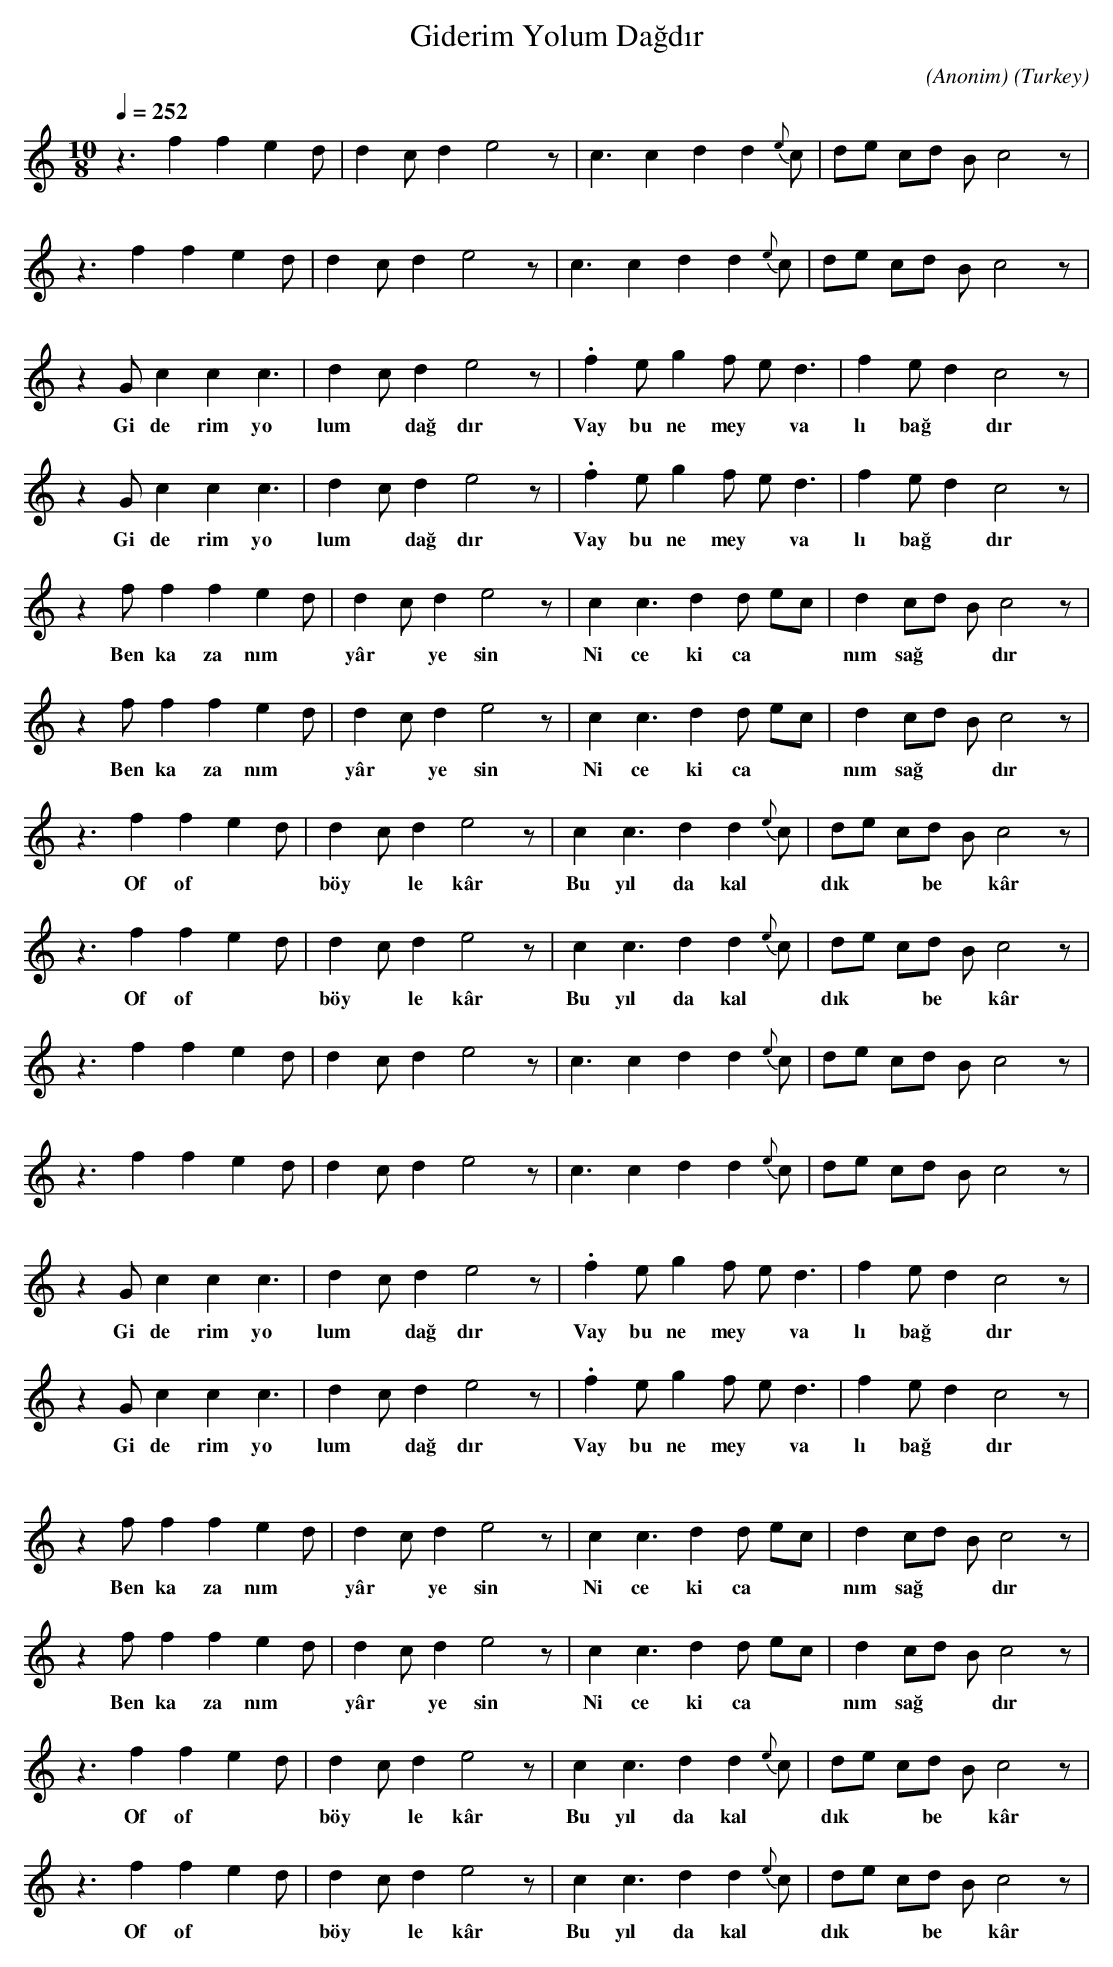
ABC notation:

X:1
T: Giderim Yolum Dağdır
C: (Anonim)
O: Turkey
M: 10/8
L: 1/16
K: C
Q: 1/4=252
z6f4f4e4d2  | d4 c2d4e8z2  | c6c4d4d4{e}c2  | \
w:   |   |   |
d2e2 c2d2 B2c8z2  |
w:   |
z6f4f4e4d2  | d4 c2d4e8z2  | c6c4d4d4{e}c2  | \
w:   |   |   |
d2e2 c2d2 B2c8z2  |
w:   |
z4 G2c4c4c6  | d4 c2d4e8z2  | .f4 e2g4f2 e2d6  | \
w:  Gi de rim  yo  |  lum  *  dağ dır    |  Vay  bu  ne  mey *  va  |
f4 e2d4c8z2  |
w:  lı  bağ *  dır    |
z4 G2c4c4c6  | d4 c2d4e8z2  | .f4 e2g4f2 e2d6  | \
w:  Gi de rim  yo  |  lum  *  dağ dır    |  Vay  bu  ne  mey *  va  |
f4 e2d4c8z2  |
w:  lı  bağ *  dır    |
z4 f2f4f4e4d2  | d4 c2d4e8z2  | c4 c6d4d2 e2c2  | \
w:  Ben  ka za nım   |  yâr  *  ye sin    |  Ni ce  ki  ca  |
d4 c2d2 B2c8z2  |
w:  nım  sağ *  *  dır    |
z4 f2f4f4e4d2  | d4 c2d4e8z2  | c4 c6d4d2 e2c2  | \
w:  Ben  ka za nım   |  yâr  *  ye sin    |  Ni ce  ki  ca  |
d4 c2d2 B2c8z2  |
w:  nım  sağ *  *  dır    |
z6f4f4e4d2  | d4 c2d4e8z2  | c4 c6d4d4{e}c2  | \
w:  Of  of   |  böy *  le  kâr    |  Bu  yıl  da  kal  |
d2e2 c2d2 B2c8z2  |
w:  dık  *  *  be *  kâr    |
z6f4f4e4d2  | d4 c2d4e8z2  | c4 c6d4d4{e}c2  | \
w:  Of  of   |  böy *  le  kâr    |  Bu  yıl  da  kal  |
d2e2 c2d2 B2c8z2  |
w:  dık  *  *  be *  kâr    |
z6f4f4e4d2  | d4 c2d4e8z2  | c6c4d4d4{e}c2  | \
w:   |   |   |
d2e2 c2d2 B2c8z2  |
w:   |
z6f4f4e4d2  | d4 c2d4e8z2  | c6c4d4d4{e}c2  | \
w:   |   |   |
d2e2 c2d2 B2c8z2  |
w:   |
z4 G2c4c4c6  | d4 c2d4e8z2  | .f4 e2g4f2 e2d6  | \
w:  Gi de rim  yo  |  lum  *  dağ dır    |  Vay  bu  ne  mey *  va  |
f4 e2d4c8z2  |
w:  lı  bağ *  dır    |
z4 G2c4c4c6  | d4 c2d4e8z2  | .f4 e2g4f2 e2d6  | \
w:  Gi de rim  yo  |  lum  *  dağ dır    |  Vay  bu  ne  mey *  va  |
f4 e2d4c8z2  |
w:  lı  bağ *  dır    |
z4 f2f4f4e4d2  | d4 c2d4e8z2  | c4 c6d4d2 e2c2  | \
w:  Ben  ka za nım   |  yâr  *  ye sin    |  Ni ce  ki  ca  |
d4 c2d2 B2c8z2  |
w:  nım  sağ *  *  dır    |
z4 f2f4f4e4d2  | d4 c2d4e8z2  | c4 c6d4d2 e2c2  | \
w:  Ben  ka za nım   |  yâr  *  ye sin    |  Ni ce  ki  ca  |
d4 c2d2 B2c8z2  |
w:  nım  sağ *  *  dır    |
z6f4f4e4d2  | d4 c2d4e8z2  | c4 c6d4d4{e}c2  | \
w:  Of  of   |  böy *  le  kâr    |  Bu  yıl  da  kal  |
d2e2 c2d2 B2c8z2  |
w:  dık  *  *  be *  kâr    |
z6f4f4e4d2  | d4 c2d4e8z2  | c4 c6d4d4{e}c2  | \
w:  Of  of   |  böy *  le  kâr    |  Bu  yıl  da  kal  |
d2e2 c2d2 B2c8z2  |
w:  dık  *  *  be *  kâr    |
|
